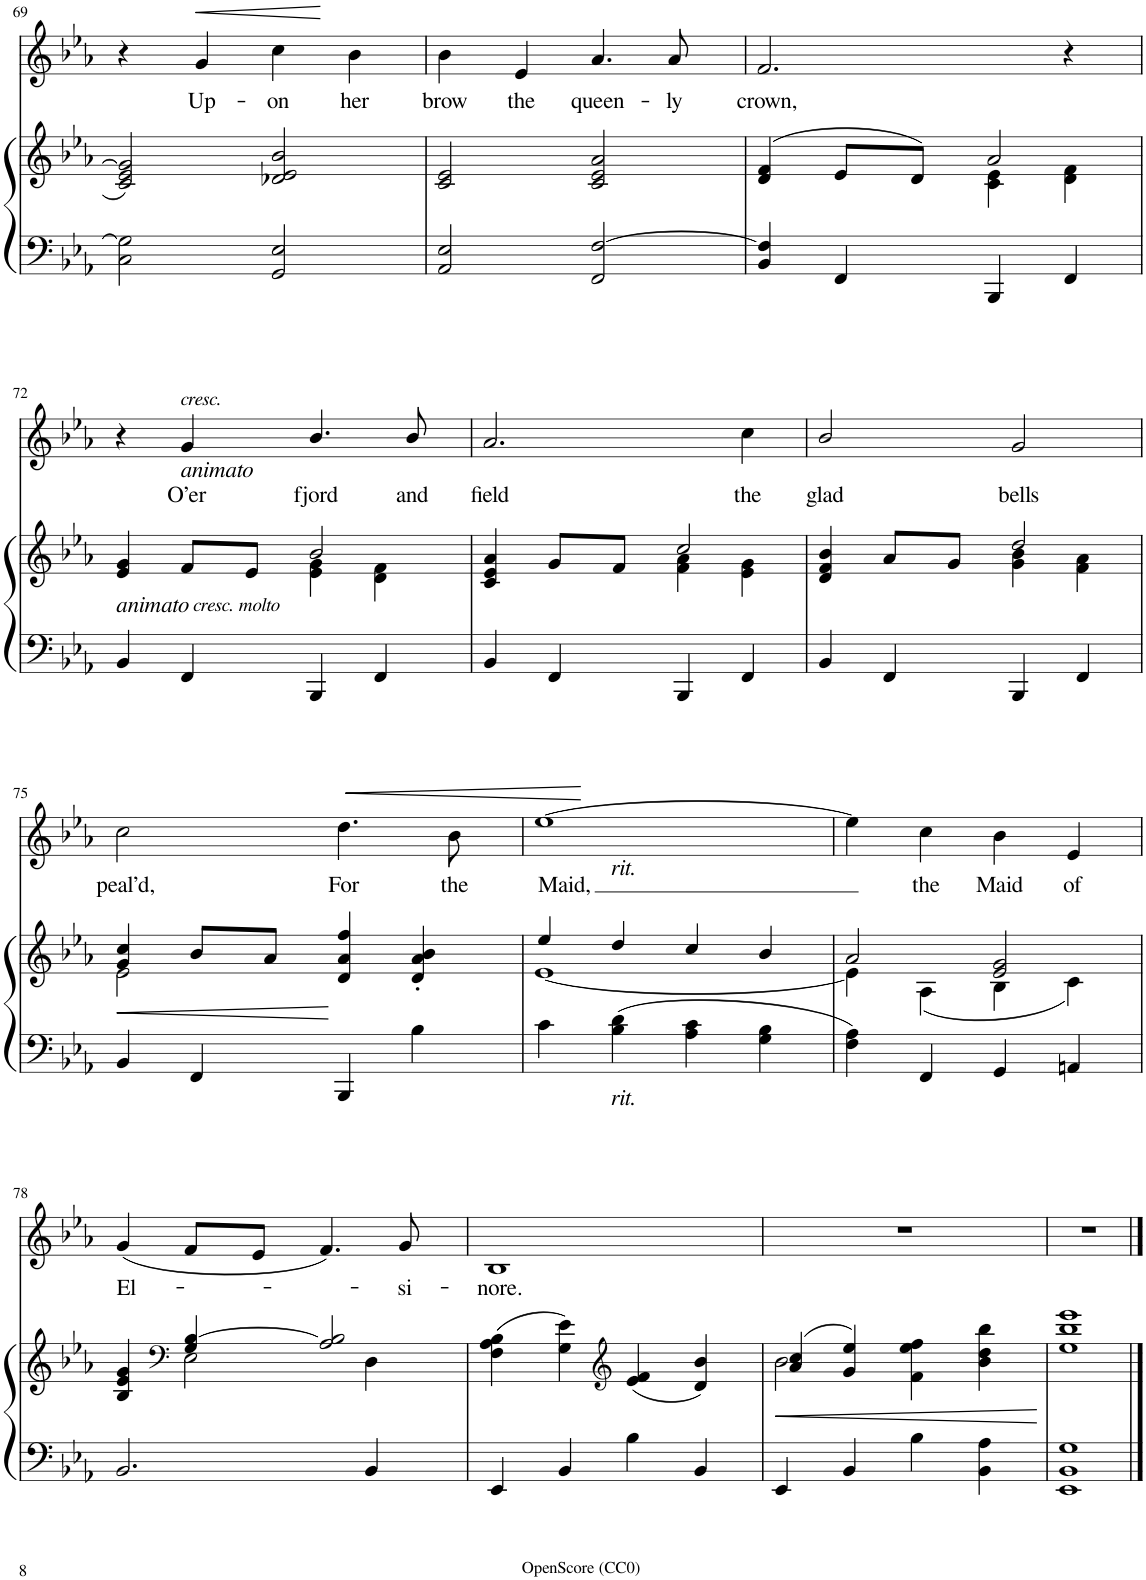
**kern	**kern	**dynam	**kern	**text	**dynam
*part2	*part2	*part2	*part1	*part1	*part1
*staff3	*staff2	*staff2/3	*staff1	*staff1	*staff1
*I"Piano	*	*	*I"Voice	*	*
*I'Pno	*	*	*	*	*
!!LO:PB:g=z
*clefF4	*clefG2	*	*clefG2	*	*
*k[b-e-a-]	*k[b-e-a-]	*	*k[b-e-a-]	*	*
*M4/4	*M4/4	*	*M4/4	*	*
=69	=69	=69	=69	=69	=69
2C\ 2G\]	2c/ 2e-/ 2g/]	.	4r	.	.
!	!	!	!	!LO:LY:b	!LO:HP:b
.	.	.	4g/	Up-	<
!	!	!	!	!LO:LY:b	!
2GG/ 2E-/	2d-X/ 2e-/ 2b-/	.	4cc\	-on	.
!	!	!	!	!LO:LY:b	!
.	.	.	4b-\	her	[
=70	=70	=70	=70	=70	=70
!	!	!	!	!LO:LY:b	!
2AA-/ 2E-/	2c/ 2e-/	.	4b-\	brow	.
!	!	!	!	!LO:LY:b	!
.	.	.	4e-/	the	.
!	!	!	!	!LO:LY:b	!
2FF/ [2F/	2c/ 2e-/ 2a-/	.	4.a-/	queen-	.
!	!	!	!	!LO:LY:b	!
.	.	.	8a-/	-ly	.
=71	=71	=71	=71	=71	=71
*	*^	*	*	*	*
!	!	!	!	!	!LO:LY:b	!
4BB-/ 4F/]	(>4d/ 4f/	2ryy	.	2.f/	crown,	.
4FF/	8e-/L	.	.	.	.	.
.	8d/J)	.	.	.	.	.
4BBB-/	2a-/	4c\ 4e-\	.	.	.	.
4FF/	.	4d\ 4f\	.	4r	.	.
!!LO:LB:g=z
=72	=72	=72	=72	=72	=72	=72
!	!LO:TX:b:i:t=animato	!	!	!	!	!
!	!LO:TX:b:i:t=cresc. molto	!	!	!	!	!
4BB-/	4e-/ 4g/	2ryy	.	4r	.	.
!	!	!	!	!LO:TX:b:i:t=animato	!	!
!	!	!	!	!LO:TX:a:i:t=cresc.	!	!
!	!	!	!	!	!LO:LY:b	!
4FF/	8f/L	.	.	4g/	O’er	.
.	8e-/J	.	.	.	.	.
!	!	!	!	!	!LO:LY:b	!
4BBB-/	2b-/	4e-\ 4g\	.	4.b-/	fjord	.
4FF/	.	4d\ 4f\	.	.	.	.
!	!	!	!	!	!LO:LY:b	!
.	.	.	.	8b-/	and	.
=73	=73	=73	=73	=73	=73	=73
!	!	!	!	!	!LO:LY:b	!
4BB-/	4c/ 4e-/ 4a-/	2ryy	.	2.a-/	field	.
4FF/	8g/L	.	.	.	.	.
.	8f/J	.	.	.	.	.
4BBB-/	2cc/	4f\ 4a-\	.	.	.	.
!	!	!	!	!	!LO:LY:b	!
4FF/	.	4e-\ 4g\	.	4cc\	the	.
=74	=74	=74	=74	=74	=74	=74
!	!	!	!	!	!LO:LY:b	!
4BB-/	4d/ 4f/ 4b-/	2ryy	.	2b-/	glad	.
4FF/	8a-/L	.	.	.	.	.
.	8g/J	.	.	.	.	.
!	!	!	!	!	!LO:LY:b	!
4BBB-/	2dd/	4g\ 4b-\	.	2g/	bells	.
4FF/	.	4f\ 4a-\	.	.	.	.
!!LO:LB:g=z
=75	=75	=75	=75	=75	=75	=75
!	!	!	!LO:HP:b	!	!LO:LY:b	!
4BB-/	4g/ 4cc/	2e-\	<	2cc\	peal’d,	.
4FF/	8b-/L	.	.	.	.	.
.	8a-/J	.	.	.	.	.
!	!	!	!	!	!LO:LY:b	!LO:HP:b
4BBB-/	4d/ 4a-/ 4ff/	2ryy	[	4.dd\	For	<
4B-\	4d/' 4a-/' 4b-/'	.	.	.	.	.
!	!	!	!	!	!LO:LY:b	!
.	.	.	.	8b-\	the	.
=76	=76	=76	=76	=76	=76	=76
!	!	!	!	!	!LO:LY:b	!
*	*	*	*	*^	*	*
4c\	4ee-/	[1e-	.	[1ee-	4ryy	Maid,	.
!	!	!	!	!	!LO:TX:b:i:t=rit.	!	!
!LO:TX:b:i:t=rit.	!	!	!	!	!	!	!
4B-\ 4d\	4dd/	.	.	.	4ryy	.	[
4A-\ 4c\	4cc/	.	.	.	2ryy	.	.
4G\ 4B-\	4b-/	.	.	.	.	.	.
*	*	*	*	*v	*v	*	*
=77	=77	=77	=77	=77	=77	=77
4F\ 4A-\	2a-/	4e-\]	.	4ee-\]	.	.
!	!	!	!	!	!LO:LY:b	!
4FF/	.	(4A-\	.	4cc\	the	.
!	!	!	!	!	!LO:LY:b	!
4GG/	2e-/ 2g/	4B-\	.	4b-\	Maid	.
!	!	!	!	!	!LO:LY:b	!
4AAn/	.	4c\)	.	4e-/	of	.
!!LO:LB:g=z
=78	=78	=78	=78	=78	=78	=78
!	!	!	!	!	!LO:LY:b	!
2.BB-/	4B-/ 4e-/ 4g/	4ryy	.	(4g/	El-	.
*	*clefF4	*	*	*	*	*
.	4G/ [4B-/	2E-\	.	8f/L	.	.
.	.	.	.	8e-/J	.	.
.	2A-/ 2B-/]	.	.	4.f/)	.	.
4BB-/	.	4D\	.	.	.	.
!	!	!	!	!	!LO:LY:b	!
.	.	.	.	8g/	-si-	.
*	*v	*v	*	*	*	*
=79	=79	=79	=79	=79	=79
!	!	!	!	!LO:LY:b	!
4EE-/	(4F\ 4A-\ 4B-\	.	1B-	-nore.	.
4BB-/	4G\ 4e-\)	.	.	.	.
*	*clefG2	*	*	*	*
4B-\	(4e-/ 4f/	.	.	.	.
4BB-/	4d/ 4b-/)	.	.	.	.
=80	=80	=80	=80	=80	=80
!	!	!LO:HP:b	!	!	!
*	*^	*	*	*	*
4EE-/	(4a-/ 4cc/	2b-\	<	1r	.	.
4BB-/	4g/ 4ee-/)	.	.	.	.	.
4B-\	4f\ 4ee-\ 4ff\	2ryy	.	.	.	.
4BB-\ 4A-\	4b-\ 4dd\ 4bb-\	.	.	.	.	.
*	*v	*v	*	*	*	*
.	.	[	.	.	.
=81	=81	=81	=81	=81	=81
1EE- 1BB- 1G	1ee- 1bb- 1eee-	.	1r	.	.
==	==	==	==	==	==
*-	*-	*-	*-	*-	*-
